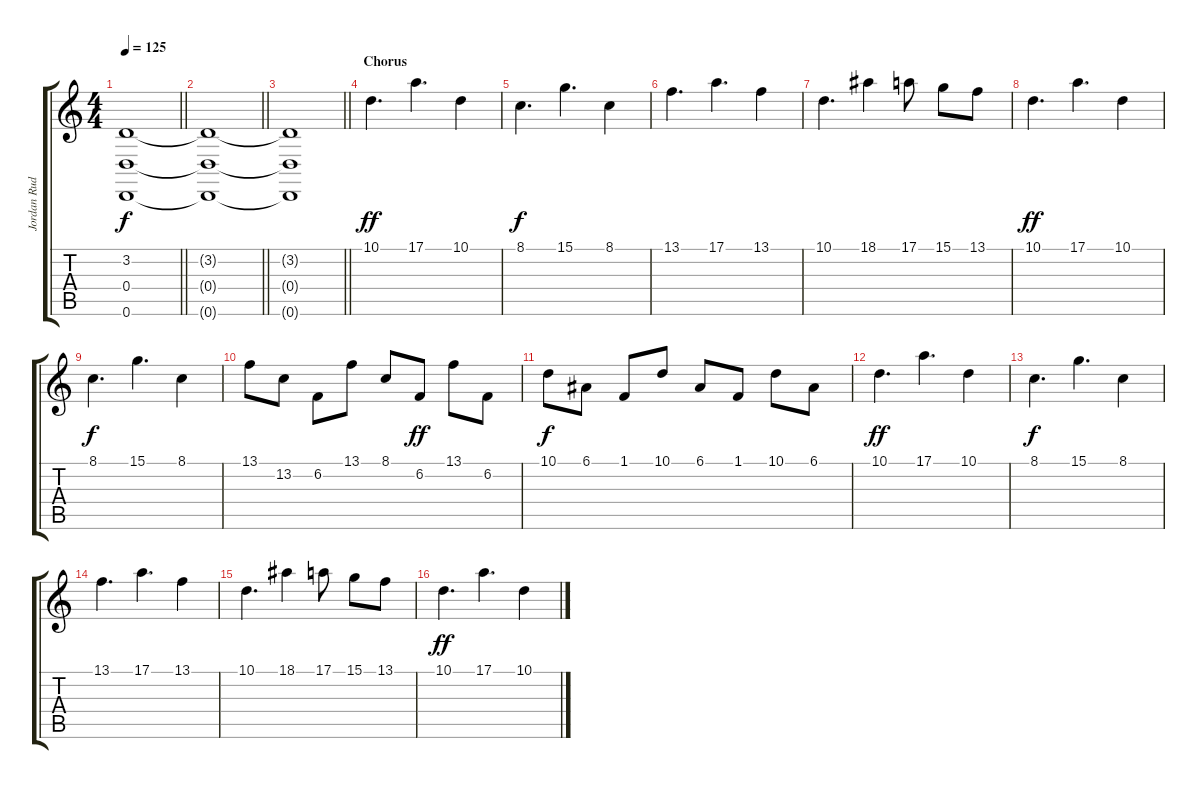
\track ("Jordan Rudess right?" "Jordan Rud") {instrument vibraphone}
\staff {score tabs}
\tuning (E4 B3 G3 D3 A2 D2) {hide}
\ts (4 4)
\tempo 125
\clef g2
\barLineRight lightlight
\ks c
(3.2{t} 0.4{t} 0.6{t}).1{dy f} |
\barLineRight lightlight
(3.2{t} 0.4{t} 0.6{t}).1 |
\barLineRight lightlight
(3.2{t} 0.4{t} 0.6{t}).1 |
\section ("" "Chorus")
10.1.4{d dy ff instrument acousticgrandpiano} 17.1.4{d} 10.1.4 |
8.1.4{d dy f} 15.1.4{d} 8.1.4 |
13.1.4{d} 17.1.4{d} 13.1.4 |
10.1.4{d} 18.1.4 17.1.8 15.1.8 13.1.8 |
10.1.4{d dy ff instrument acousticgrandpiano} 17.1.4{d} 10.1.4 |
8.1.4{d dy f} 15.1.4{d} 8.1.4 |
13.1.8 13.2.8 6.2.8 13.1.8 8.1.8 6.2.8{dy ff} 13.1.8 6.2.8 |
10.1.8{dy f} 6.1.8 1.1.8 10.1.8 6.1.8 1.1.8 10.1.8 6.1.8 |
10.1.4{d dy ff instrument acousticgrandpiano} 17.1.4{d} 10.1.4 |
8.1.4{d dy f} 15.1.4{d} 8.1.4 |
13.1.4{d} 17.1.4{d} 13.1.4 |
10.1.4{d} 18.1.4 17.1.8 15.1.8 13.1.8 |
10.1.4{d dy ff instrument acousticgrandpiano} 17.1.4{d} 10.1.4
